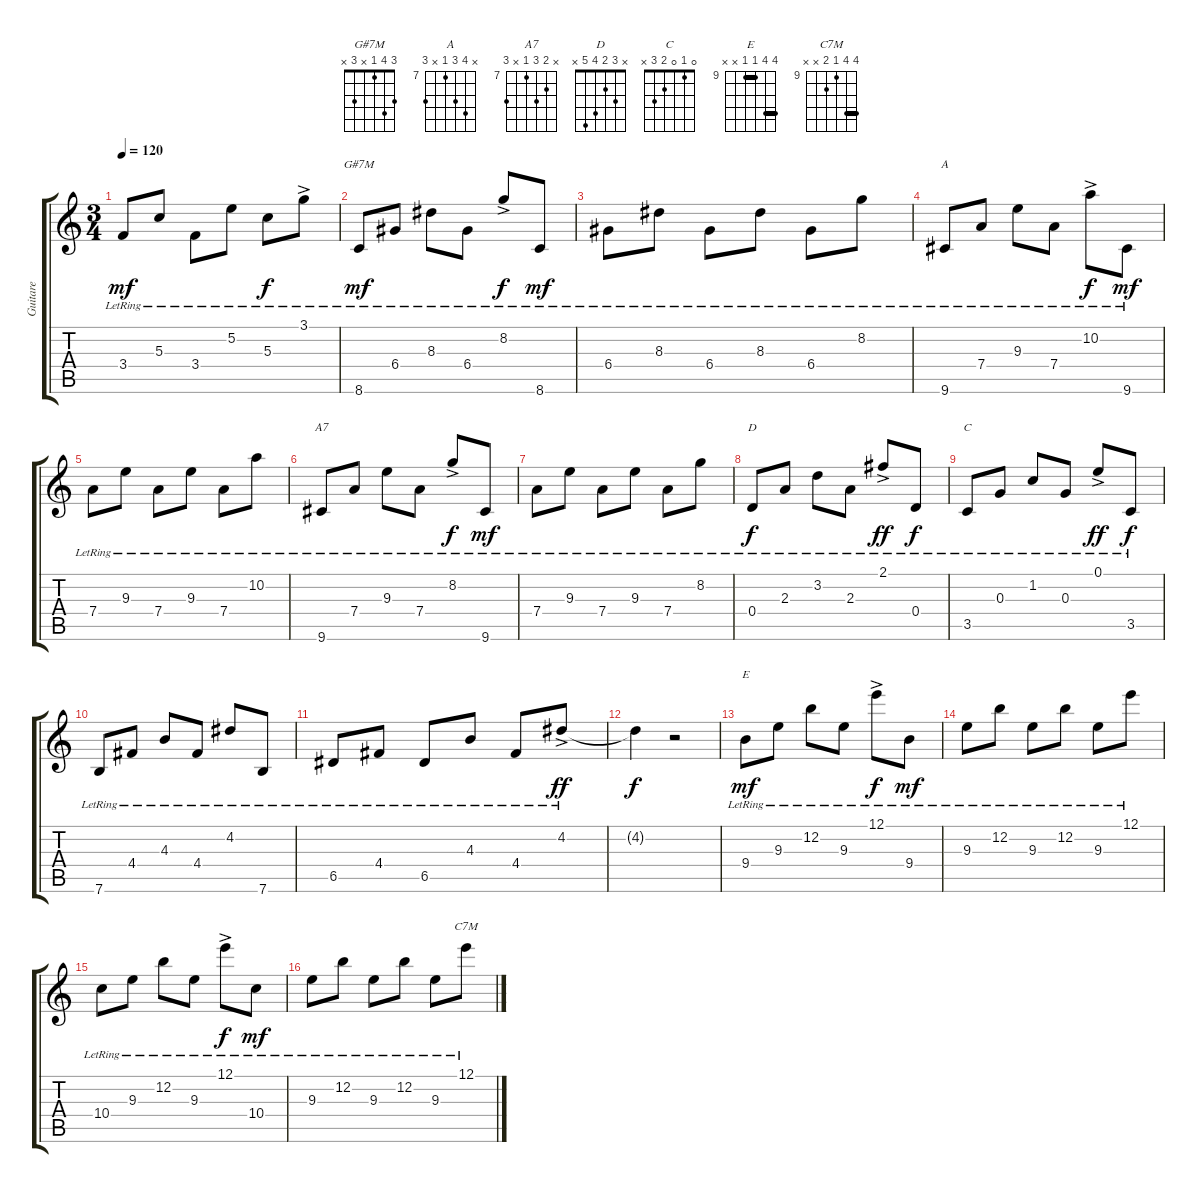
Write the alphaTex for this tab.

\track ("Guitare" "Guitare") {instrument acousticguitarnylon}
\staff {score tabs}
\tuning (E4 B3 G3 D3 A2 E2) {hide}
\chord ("G#7M" 3 4 1 x 3 x)
\chord ("A" x 10 9 7 x 9) {firstfret 7}
\chord ("A7" x 8 9 7 x 9) {firstfret 7}
\chord ("D" x 3 2 4 5 x)
\chord ("C" 0 1 0 2 3 x)
\chord ("E" 12 12 9 9 x x) {firstfret 9 barre (9 12)}
\chord ("C7M" 12 12 9 10 x x) {firstfret 9 barre 12}
\ts (3 4)
\tempo 120
\clef g2
\ks c
3.4{lr}.8{dy mf} 5.3{lr}.8 3.4{lr}.8 5.2{lr}.8 5.3{lr}.8{dy f} 3.1{ac lr}.8 |
8.6{lr}.8{ch "G#7M" dy mf} 6.4{lr}.8 8.3{lr}.8 6.4{lr}.8 8.2{ac lr}.8{dy f} 8.6{lr}.8{dy mf} |
6.4{lr}.8 8.3{lr}.8 6.4{lr}.8 8.3{lr}.8 6.4{lr}.8 8.2{lr}.8 |
9.6{lr}.8{ch "A"} 7.4{lr}.8 9.3{lr}.8 7.4{lr}.8 10.2{ac lr}.8{dy f} 9.6{lr}.8{dy mf} |
7.4{lr}.8 9.3{lr}.8 7.4{lr}.8 9.3{lr}.8 7.4{lr}.8 10.2{lr}.8 |
9.6{lr}.8{ch "A7"} 7.4{lr}.8 9.3{lr}.8 7.4{lr}.8 8.2{ac lr}.8{dy f} 9.6{lr}.8{dy mf} |
7.4{lr}.8 9.3{lr}.8 7.4{lr}.8 9.3{lr}.8 7.4{lr}.8 8.2{lr}.8 |
0.4{lr}.8{ch "D" dy f} 2.3{lr}.8 3.2{lr}.8 2.3{lr}.8 2.1{ac lr}.8{dy ff} 0.4{lr}.8{dy f} |
3.5{lr}.8{ch "C"} 0.3{lr}.8 1.2{lr}.8 0.3{lr}.8 0.1{ac lr}.8{dy ff} 3.5{lr}.8{dy f} |
7.6{lr}.8 4.4{lr}.8 4.3{lr}.8 4.4{lr}.8 4.2{lr}.8 7.6{lr}.8 |
6.5{lr}.8 4.4{lr}.8 6.5{lr}.8 4.3{lr}.8 4.4{lr}.8 4.2{ac lr}.8{dy ff} |
4.2{t}.4{dy f} r.2 |
9.4{lr}.8{ch "E" dy mf} 9.3{lr}.8 12.2{lr}.8 9.3{lr}.8 12.1{ac lr}.8{dy f} 9.4{lr}.8{dy mf} |
9.3{lr}.8 12.2{lr}.8 9.3{lr}.8 12.2{lr}.8 9.3{lr}.8 12.1{lr}.8 |
10.4{lr}.8 9.3{lr}.8 12.2{lr}.8 9.3{lr}.8 12.1{ac lr}.8{dy f} 10.4{lr}.8{dy mf} |
9.3{lr}.8 12.2{lr}.8 9.3{lr}.8 12.2{lr}.8 9.3{lr}.8 12.1{lr}.8{ch "C7M"}
